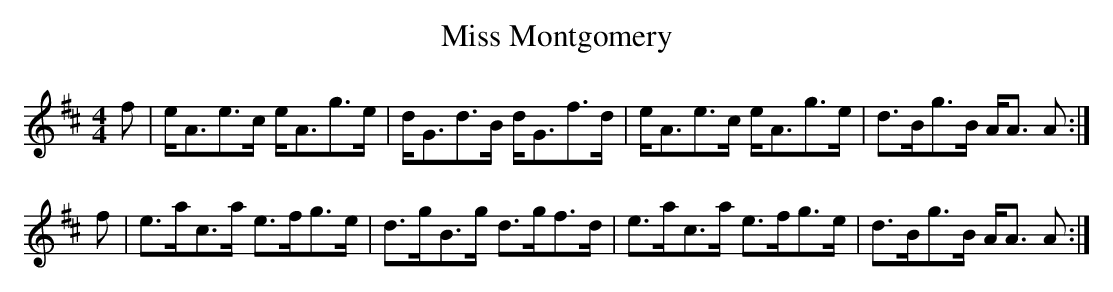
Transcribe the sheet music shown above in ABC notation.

X:1
T:Miss Montgomery
M:4/4
L:1/8
K:AMix
f|e<Ae>c e<Ag>e|d<Gd>B d<Gf>d|e<Ae>c e<Ag>e|d>Bg>B A<A A:|
f|e>ac>a e>fg>e|d>gB>g d>gf>d|e>ac>a e>fg>e|d>Bg>B A<A A:|
